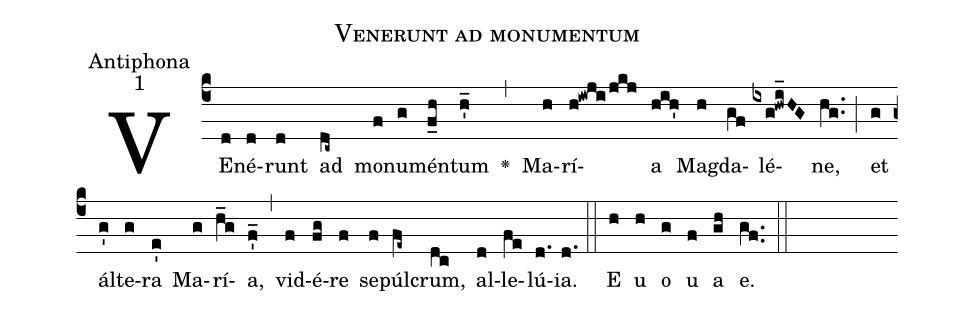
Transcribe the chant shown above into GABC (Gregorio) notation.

name:Venerunt ad monumentum;
office-part:Antiphona;
mode:1;
%%
(c4)VE(d)né(d)runt(d) ad(dc~) mo(f)nu(g)mén(f_h)tum(h_') <v>\greheightstar</v>(,)
Ma(h)rí(h!iwji/jkj)a(hih') Mag(h)da(gf)lé(ixg!hwi_HG)ne,(hg..) (;)
et(g) ál(g')te(g)ra(e') Ma(g)rí(h_g)a,(f_') (,) vid(f)é(fg)re(f) se(f)púl(fe~)crum,(dc)
al(d)le(fe)lú(d.)ia.(d.) (::)

E(h) u(h) o(g) u(f) a(gh) e.(gf..) (::)
